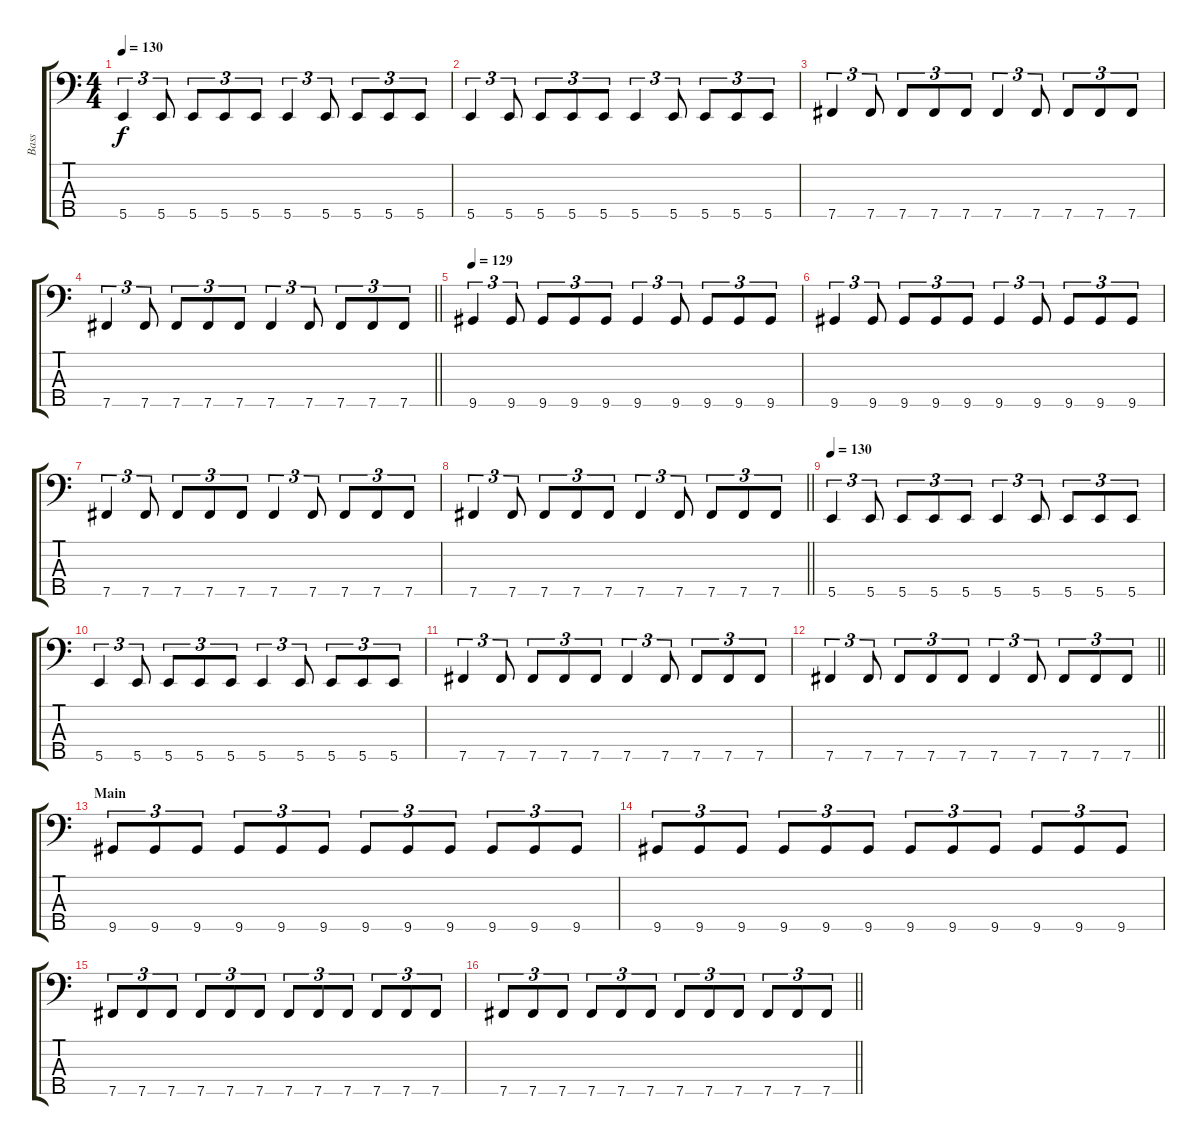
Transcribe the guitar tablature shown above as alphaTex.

\track ("Bass" "Bass") {instrument electricbassfinger}
\staff {score tabs}
\tuning (G2 D2 A1 E1 B0) {hide}
\ts (4 4)
\section ("" "")
\tempo 130
\clef f4
\ks c
5.5.4{tu (3 2) dy f} 5.5.8{tu (3 2)} 5.5.8{tu (3 2)} 5.5.8{tu (3 2)} 5.5.8{tu (3 2)} 5.5.4{tu (3 2)} 5.5.8{tu (3 2)} 5.5.8{tu (3 2)} 5.5.8{tu (3 2)} 5.5.8{tu (3 2)} |
5.5.4{tu (3 2)} 5.5.8{tu (3 2)} 5.5.8{tu (3 2)} 5.5.8{tu (3 2)} 5.5.8{tu (3 2)} 5.5.4{tu (3 2)} 5.5.8{tu (3 2)} 5.5.8{tu (3 2)} 5.5.8{tu (3 2)} 5.5.8{tu (3 2)} |
7.5.4{tu (3 2)} 7.5.8{tu (3 2)} 7.5.8{tu (3 2)} 7.5.8{tu (3 2)} 7.5.8{tu (3 2)} 7.5.4{tu (3 2)} 7.5.8{tu (3 2)} 7.5.8{tu (3 2)} 7.5.8{tu (3 2)} 7.5.8{tu (3 2)} |
\barLineRight lightlight
7.5.4{tu (3 2)} 7.5.8{tu (3 2)} 7.5.8{tu (3 2)} 7.5.8{tu (3 2)} 7.5.8{tu (3 2)} 7.5.4{tu (3 2)} 7.5.8{tu (3 2)} 7.5.8{tu (3 2)} 7.5.8{tu (3 2)} 7.5.8{tu (3 2)} |
\section ("" "")
\tempo 129
9.5.4{tu (3 2)} 9.5.8{tu (3 2)} 9.5.8{tu (3 2)} 9.5.8{tu (3 2)} 9.5.8{tu (3 2)} 9.5.4{tu (3 2)} 9.5.8{tu (3 2)} 9.5.8{tu (3 2)} 9.5.8{tu (3 2)} 9.5.8{tu (3 2)} |
9.5.4{tu (3 2)} 9.5.8{tu (3 2)} 9.5.8{tu (3 2)} 9.5.8{tu (3 2)} 9.5.8{tu (3 2)} 9.5.4{tu (3 2)} 9.5.8{tu (3 2)} 9.5.8{tu (3 2)} 9.5.8{tu (3 2)} 9.5.8{tu (3 2)} |
7.5.4{tu (3 2)} 7.5.8{tu (3 2)} 7.5.8{tu (3 2)} 7.5.8{tu (3 2)} 7.5.8{tu (3 2)} 7.5.4{tu (3 2)} 7.5.8{tu (3 2)} 7.5.8{tu (3 2)} 7.5.8{tu (3 2)} 7.5.8{tu (3 2)} |
\barLineRight lightlight
7.5.4{tu (3 2)} 7.5.8{tu (3 2)} 7.5.8{tu (3 2)} 7.5.8{tu (3 2)} 7.5.8{tu (3 2)} 7.5.4{tu (3 2)} 7.5.8{tu (3 2)} 7.5.8{tu (3 2)} 7.5.8{tu (3 2)} 7.5.8{tu (3 2)} |
\section ("" "")
\tempo 130
5.5.4{tu (3 2)} 5.5.8{tu (3 2)} 5.5.8{tu (3 2)} 5.5.8{tu (3 2)} 5.5.8{tu (3 2)} 5.5.4{tu (3 2)} 5.5.8{tu (3 2)} 5.5.8{tu (3 2)} 5.5.8{tu (3 2)} 5.5.8{tu (3 2)} |
5.5.4{tu (3 2)} 5.5.8{tu (3 2)} 5.5.8{tu (3 2)} 5.5.8{tu (3 2)} 5.5.8{tu (3 2)} 5.5.4{tu (3 2)} 5.5.8{tu (3 2)} 5.5.8{tu (3 2)} 5.5.8{tu (3 2)} 5.5.8{tu (3 2)} |
7.5.4{tu (3 2)} 7.5.8{tu (3 2)} 7.5.8{tu (3 2)} 7.5.8{tu (3 2)} 7.5.8{tu (3 2)} 7.5.4{tu (3 2)} 7.5.8{tu (3 2)} 7.5.8{tu (3 2)} 7.5.8{tu (3 2)} 7.5.8{tu (3 2)} |
\barLineRight lightlight
7.5.4{tu (3 2)} 7.5.8{tu (3 2)} 7.5.8{tu (3 2)} 7.5.8{tu (3 2)} 7.5.8{tu (3 2)} 7.5.4{tu (3 2)} 7.5.8{tu (3 2)} 7.5.8{tu (3 2)} 7.5.8{tu (3 2)} 7.5.8{tu (3 2)} |
\section ("" "Main")
9.5.8{tu (3 2)} 9.5.8{tu (3 2)} 9.5.8{tu (3 2)} 9.5.8{tu (3 2)} 9.5.8{tu (3 2)} 9.5.8{tu (3 2)} 9.5.8{tu (3 2)} 9.5.8{tu (3 2)} 9.5.8{tu (3 2)} 9.5.8{tu (3 2)} 9.5.8{tu (3 2)} 9.5.8{tu (3 2)} |
9.5.8{tu (3 2)} 9.5.8{tu (3 2)} 9.5.8{tu (3 2)} 9.5.8{tu (3 2)} 9.5.8{tu (3 2)} 9.5.8{tu (3 2)} 9.5.8{tu (3 2)} 9.5.8{tu (3 2)} 9.5.8{tu (3 2)} 9.5.8{tu (3 2)} 9.5.8{tu (3 2)} 9.5.8{tu (3 2)} |
7.5.8{tu (3 2)} 7.5.8{tu (3 2)} 7.5.8{tu (3 2)} 7.5.8{tu (3 2)} 7.5.8{tu (3 2)} 7.5.8{tu (3 2)} 7.5.8{tu (3 2)} 7.5.8{tu (3 2)} 7.5.8{tu (3 2)} 7.5.8{tu (3 2)} 7.5.8{tu (3 2)} 7.5.8{tu (3 2)} |
\barLineRight lightlight
7.5.8{tu (3 2)} 7.5.8{tu (3 2)} 7.5.8{tu (3 2)} 7.5.8{tu (3 2)} 7.5.8{tu (3 2)} 7.5.8{tu (3 2)} 7.5.8{tu (3 2)} 7.5.8{tu (3 2)} 7.5.8{tu (3 2)} 7.5.8{tu (3 2)} 7.5.8{tu (3 2)} 7.5.8{tu (3 2)}
